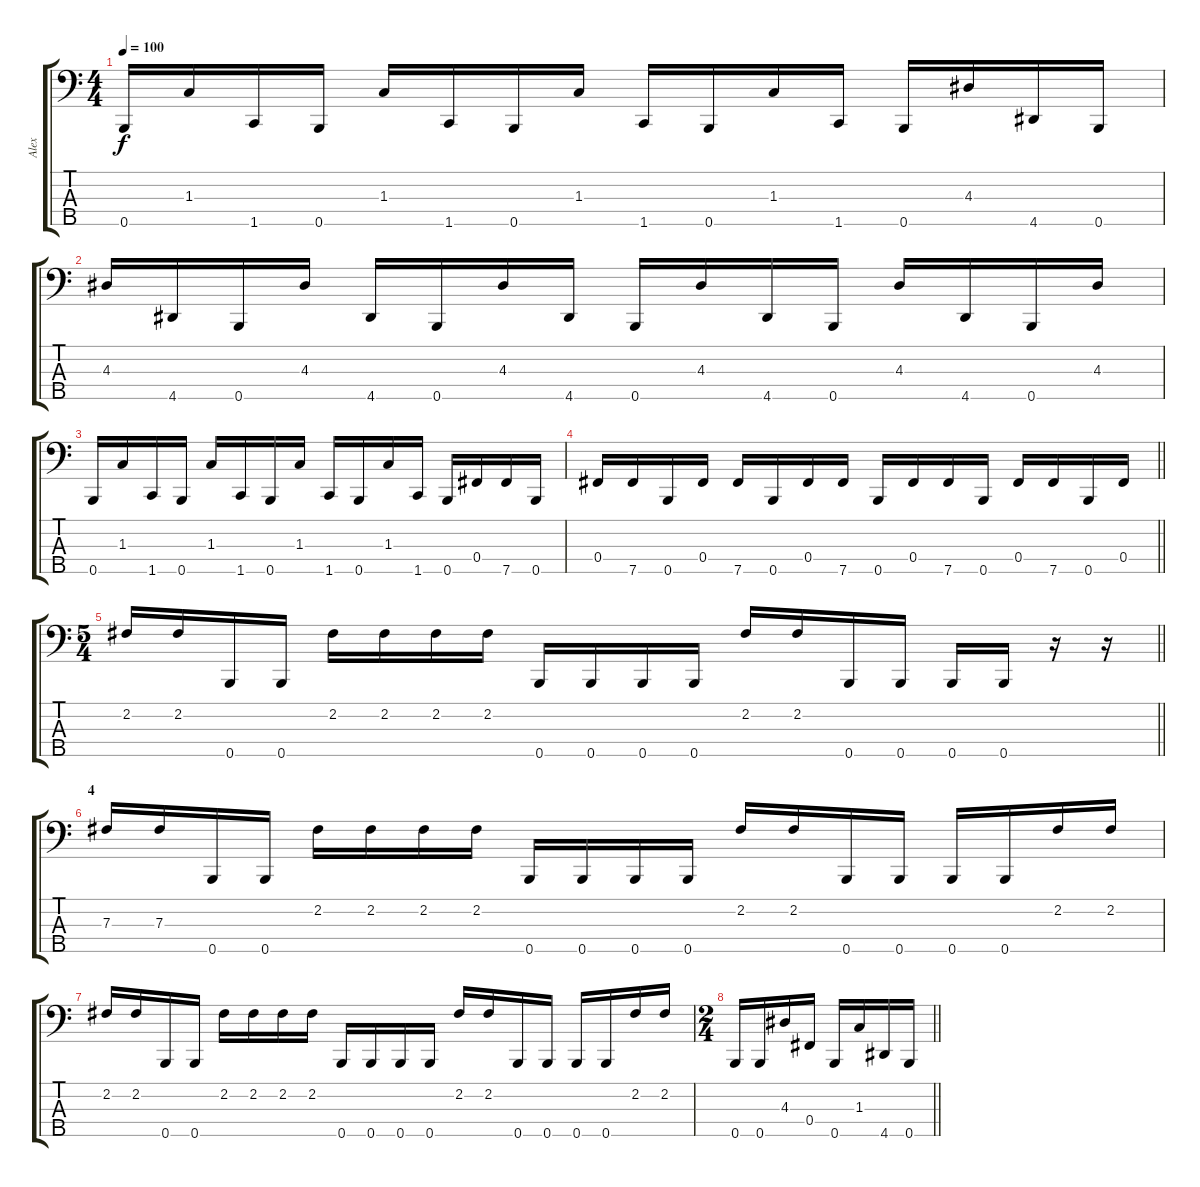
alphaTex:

\track ("Alex" "Alex") {instrument electricbassfinger}
\staff {score tabs}
\tuning (Ab2 E2 B1 Gb1 B0) {hide}
\ts (4 4)
\tempo 100
\clef f4
\ks c
0.5.16{dy f} 1.3.16 1.5.16 0.5.16 1.3.16 1.5.16 0.5.16 1.3.16 1.5.16 0.5.16 1.3.16 1.5.16 0.5.16 4.3.16 4.5.16 0.5.16 |
4.3.16 4.5.16 0.5.16 4.3.16 4.5.16 0.5.16 4.3.16 4.5.16 0.5.16 4.3.16 4.5.16 0.5.16 4.3.16 4.5.16 0.5.16 4.3.16 |
0.5.16 1.3.16 1.5.16 0.5.16 1.3.16 1.5.16 0.5.16 1.3.16 1.5.16 0.5.16 1.3.16 1.5.16 0.5.16 0.4.16 7.5.16 0.5.16 |
\barLineRight lightlight
0.4.16 7.5.16 0.5.16 0.4.16 7.5.16 0.5.16 0.4.16 7.5.16 0.5.16 0.4.16 7.5.16 0.5.16 0.4.16 7.5.16 0.5.16 0.4.16 |
\ts (5 4)
\section ("" "")
\barLineRight lightlight
2.2.16 2.2.16 0.5.16 0.5.16 2.2.16 2.2.16 2.2.16 2.2.16 0.5.16 0.5.16 0.5.16 0.5.16 2.2.16 2.2.16 0.5.16 0.5.16 0.5.16 0.5.16 r.16 r.16 |
\section ("" "4")
7.3.16 7.3.16 0.5.16 0.5.16 2.2.16 2.2.16 2.2.16 2.2.16 0.5.16 0.5.16 0.5.16 0.5.16 2.2.16 2.2.16 0.5.16 0.5.16 0.5.16 0.5.16 2.2.16 2.2.16 |
2.2.16 2.2.16 0.5.16 0.5.16 2.2.16 2.2.16 2.2.16 2.2.16 0.5.16 0.5.16 0.5.16 0.5.16 2.2.16 2.2.16 0.5.16 0.5.16 0.5.16 0.5.16 2.2.16 2.2.16 |
\ts (2 4)
\barLineRight lightlight
0.5.16 0.5.16 4.3.16 0.4.16 0.5.16 1.3.16 4.5.16 0.5.16
